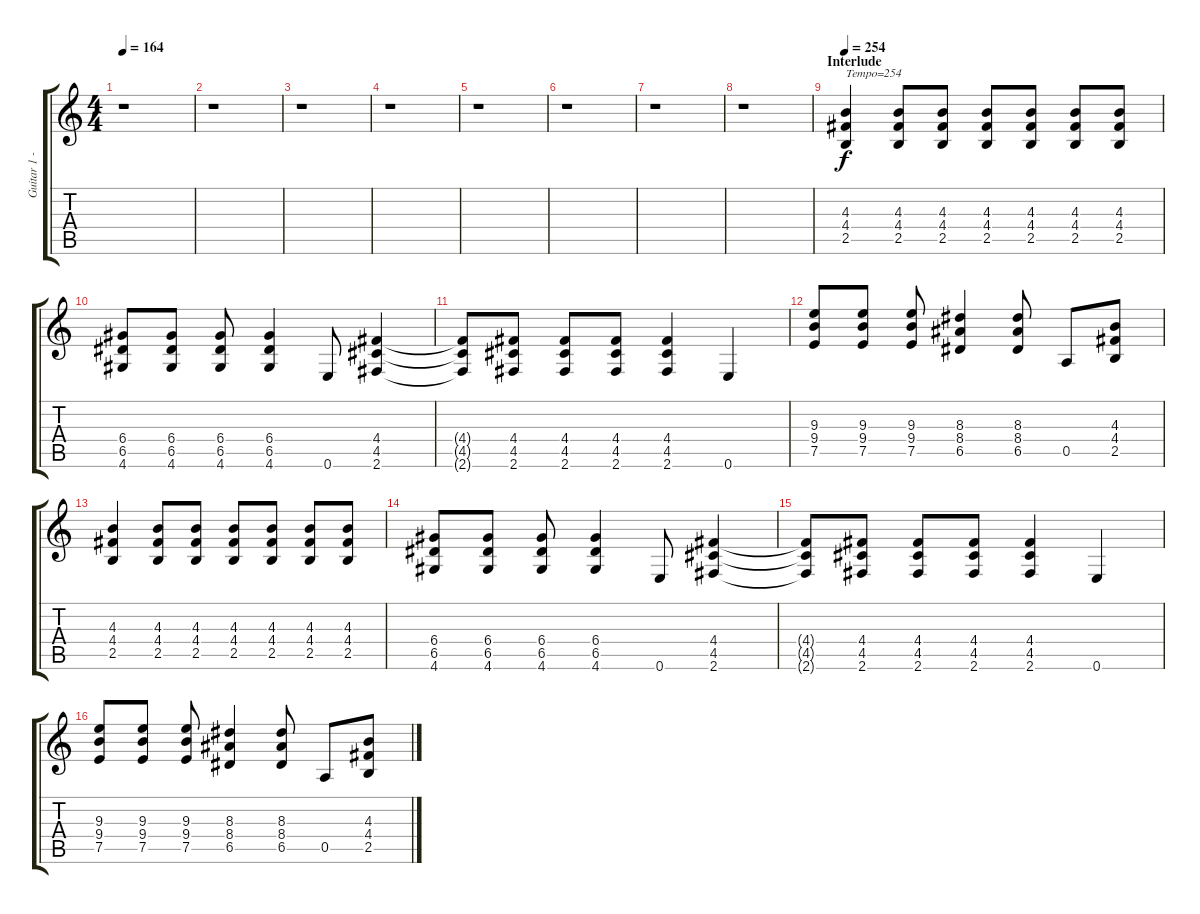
\track ("Guitar 1 - Distortion" "Guitar 1 -") {instrument distortionguitar}
\staff {score tabs}
\tuning (E4 B3 G3 D3 A2 E2) {hide}
\ts (4 4)
\tempo 164
\clef g2
\ks c
r.1{dy f} |
r.1 |
r.1 |
r.1 |
r.1 |
r.1 |
r.1 |
r.1 |
\section ("" "Interlude")
\tempo 254
(4.3 4.4 2.5).4{txt "Tempo=254" instrument distortionguitar} (4.3 4.4 2.5).8 (4.3 4.4 2.5).8 (4.3 4.4 2.5).8 (4.3 4.4 2.5).8 (4.3 4.4 2.5).8 (4.3 4.4 2.5).8 |
(6.4 6.5 4.6).8 (6.4 6.5 4.6).8 (6.4 6.5 4.6).8 (6.4 6.5 4.6).4 0.6.8 (4.4 4.5 2.6).4 |
(4.4{t} 4.5{t} 2.6{t}).8 (4.4 4.5 2.6).8 (4.4 4.5 2.6).8 (4.4 4.5 2.6).8 (4.4 4.5 2.6).4 0.6.4 |
(9.3 9.4 7.5).8 (9.3 9.4 7.5).8 (9.3 9.4 7.5).8 (8.3 8.4 6.5).4 (8.3 8.4 6.5).8 0.5.8 (4.3 4.4 2.5).8 |
(4.3 4.4 2.5).4 (4.3 4.4 2.5).8 (4.3 4.4 2.5).8 (4.3 4.4 2.5).8 (4.3 4.4 2.5).8 (4.3 4.4 2.5).8 (4.3 4.4 2.5).8 |
(6.4 6.5 4.6).8 (6.4 6.5 4.6).8 (6.4 6.5 4.6).8 (6.4 6.5 4.6).4 0.6.8 (4.4 4.5 2.6).4 |
(4.4{t} 4.5{t} 2.6{t}).8 (4.4 4.5 2.6).8 (4.4 4.5 2.6).8 (4.4 4.5 2.6).8 (4.4 4.5 2.6).4 0.6.4 |
(9.3 9.4 7.5).8 (9.3 9.4 7.5).8 (9.3 9.4 7.5).8 (8.3 8.4 6.5).4 (8.3 8.4 6.5).8 0.5.8 (4.3 4.4 2.5).8
